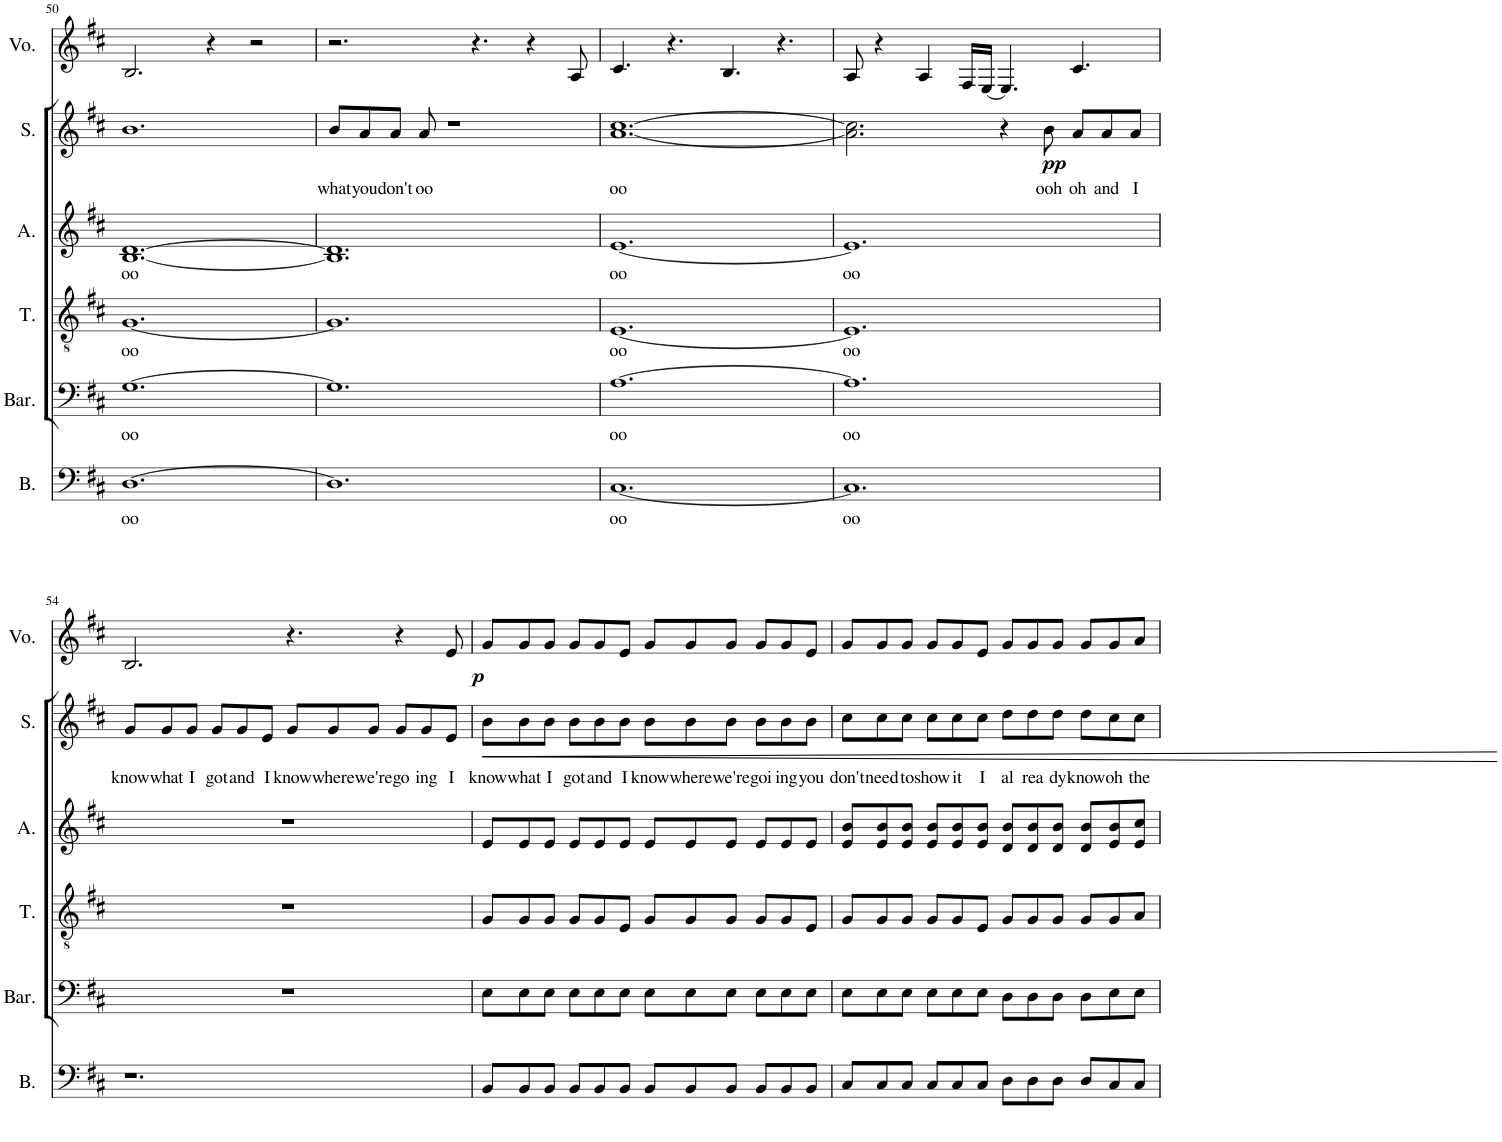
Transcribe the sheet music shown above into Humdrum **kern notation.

**kern	**text	**kern	**text	**kern	**text	**kern	**text	**kern	**text	**dynam	**kern	**dynam
*part6	*part6	*part5	*part5	*part4	*part4	*part3	*part3	*part2	*part2	*part2	*part1	*part1
*staff6	*staff6	*staff5	*staff5	*staff4	*staff4	*staff3	*staff3	*staff2	*staff2	*staff2	*staff1	*staff1
*I"Bass	*	*I"Baritone	*	*I"Tenor	*	*I"Alto	*	*I"Soprano	*	*	*I"Voice	*
*I'B.	*	*I'Bar.	*	*I'T.	*	*I'A.	*	*I'S.	*	*	*I'Vo.	*
!!LO:PB:g=z
*clefF4	*	*clefF4	*	*clefGv2	*	*clefG2	*	*clefG2	*	*	*clefG2	*
*	*	*	*	*	*	*	*	*	*	*	*Trd1c2	*
*k[f#c#]	*	*k[f#c#]	*	*k[f#c#]	*	*k[f#c#]	*	*k[f#c#]	*	*	*k[f#c#]	*
*M12/8	*	*M12/8	*	*M12/8	*	*M12/8	*	*M12/8	*	*	*M12/8	*
=50	=50	=50	=50	=50	=50	=50	=50	=50	=50	=50	=50	=50
!	!LO:LY:b	!	!LO:LY:b	!	!LO:LY:b	!	!LO:LY:b	!	!	!	!	!
[1.D	oo	[1.G	oo	[1.G	oo	[1.B [1.d	oo	1.b	.	.	2.B/	.
.	.	.	.	.	.	.	.	.	.	.	4r	.
.	.	.	.	.	.	.	.	.	.	.	2r	.
=51	=51	=51	=51	=51	=51	=51	=51	=51	=51	=51	=51	=51
!	!	!	!	!	!	!	!	!	!LO:LY:b	!	!	!
1.D]	.	1.G]	.	1.G]	.	1.B] 1.d]	.	8b/L	what	.	2.r	.
!	!	!	!	!	!	!	!	!	!LO:LY:b	!	!	!
.	.	.	.	.	.	.	.	8a/	you	.	.	.
!	!	!	!	!	!	!	!	!	!LO:LY:b	!	!	!
.	.	.	.	.	.	.	.	8a/J	don't	.	.	.
!	!	!	!	!	!	!	!	!	!LO:LY:b	!	!	!
.	.	.	.	.	.	.	.	8a/	oo	.	.	.
.	.	.	.	.	.	.	.	1r	.	.	.	.
.	.	.	.	.	.	.	.	.	.	.	4.r	.
.	.	.	.	.	.	.	.	.	.	.	4r	.
.	.	.	.	.	.	.	.	.	.	.	8A/	.
=52	=52	=52	=52	=52	=52	=52	=52	=52	=52	=52	=52	=52
!	!LO:LY:b	!	!LO:LY:b	!	!LO:LY:b	!	!LO:LY:b	!	!LO:LY:b	!	!	!
[1.C#	oo	[1.A	oo	[1.E	oo	[1.e	oo	[1.a [1.cc#	oo	.	4.c#/	.
.	.	.	.	.	.	.	.	.	.	.	4.r	.
.	.	.	.	.	.	.	.	.	.	.	4.B/	.
.	.	.	.	.	.	.	.	.	.	.	4.r	.
=53	=53	=53	=53	=53	=53	=53	=53	=53	=53	=53	=53	=53
!	!LO:LY:b	!	!LO:LY:b	!	!LO:LY:b	!	!LO:LY:b	!	!	!	!	!
1.C#]	oo	1.A]	oo	1.E]	oo	1.e]	oo	2.a\] 2.cc#\]	.	.	8A/	.
.	.	.	.	.	.	.	.	.	.	.	4r	.
.	.	.	.	.	.	.	.	.	.	.	4A/	.
.	.	.	.	.	.	.	.	.	.	.	16F#/LL	.
.	.	.	.	.	.	.	.	.	.	.	[16E/JJ	.
.	.	.	.	.	.	.	.	4r	.	.	4.E/]	.
!	!	!	!	!	!	!	!	!	!LO:LY:b	!LO:DY:b	!	!
.	.	.	.	.	.	.	.	8b\	ooh	pp	.	.
!	!	!	!	!	!	!	!	!	!LO:LY:b	!	!	!
.	.	.	.	.	.	.	.	8a/L	oh	.	4.c#/	.
!	!	!	!	!	!	!	!	!	!LO:LY:b	!	!	!
.	.	.	.	.	.	.	.	8a/	and	.	.	.
!	!	!	!	!	!	!	!	!	!LO:LY:b	!	!	!
.	.	.	.	.	.	.	.	8a/J	I	.	.	.
!!LO:LB:g=z
=54	=54	=54	=54	=54	=54	=54	=54	=54	=54	=54	=54	=54
!	!	!	!	!	!	!	!	!	!LO:LY:b	!	!	!
1.r	.	1.r	.	1.r	.	1.r	.	8g/L	know	.	2.B/	.
!	!	!	!	!	!	!	!	!	!LO:LY:b	!	!	!
.	.	.	.	.	.	.	.	8g/	what	.	.	.
!	!	!	!	!	!	!	!	!	!LO:LY:b	!	!	!
.	.	.	.	.	.	.	.	8g/J	I	.	.	.
!	!	!	!	!	!	!	!	!	!LO:LY:b	!	!	!
.	.	.	.	.	.	.	.	8g/L	got	.	.	.
!	!	!	!	!	!	!	!	!	!LO:LY:b	!	!	!
.	.	.	.	.	.	.	.	8g/	and	.	.	.
!	!	!	!	!	!	!	!	!	!LO:LY:b	!	!	!
.	.	.	.	.	.	.	.	8e/J	I	.	.	.
!	!	!	!	!	!	!	!	!	!LO:LY:b	!	!	!
.	.	.	.	.	.	.	.	8g/L	know	.	4.r	.
!	!	!	!	!	!	!	!	!	!LO:LY:b	!	!	!
.	.	.	.	.	.	.	.	8g/	where	.	.	.
!	!	!	!	!	!	!	!	!	!LO:LY:b	!	!	!
.	.	.	.	.	.	.	.	8g/J	we're	.	.	.
!	!	!	!	!	!	!	!	!	!LO:LY:b	!	!	!
.	.	.	.	.	.	.	.	8g/L	go	.	4r	.
!	!	!	!	!	!	!	!	!	!LO:LY:b	!	!	!
.	.	.	.	.	.	.	.	8g/	ing	.	.	.
!	!	!	!	!	!	!	!	!	!LO:LY:b	!	!	!
.	.	.	.	.	.	.	.	8e/J	I	.	8e/	.
=55	=55	=55	=55	=55	=55	=55	=55	=55	=55	=55	=55	=55
!	!	!	!	!	!	!	!	!	!LO:LY:b	!LO:HP:b	!	!LO:DY:b
8BB/L	.	8E\L	.	8G/L	.	8e/L	.	8b\L	know	<	8g/L	p
!	!	!	!	!	!	!	!	!	!LO:LY:b	!	!	!
8BB/	.	8E\	.	8G/	.	8e/	.	8b\	what	[	8g/	.
!	!	!	!	!	!	!	!	!	!LO:LY:b	!	!	!
8BB/J	.	8E\J	.	8G/J	.	8e/J	.	8b\J	I	.	8g/J	.
!	!	!	!	!	!	!	!	!	!LO:LY:b	!	!	!
8BB/L	.	8E\L	.	8G/L	.	8e/L	.	8b\L	got	.	8g/L	.
!	!	!	!	!	!	!	!	!	!LO:LY:b	!	!	!
8BB/	.	8E\	.	8G/	.	8e/	.	8b\	and	.	8g/	.
!	!	!	!	!	!	!	!	!	!LO:LY:b	!	!	!
8BB/J	.	8E\J	.	8E/J	.	8e/J	.	8b\J	I	.	8e/J	.
!	!	!	!	!	!	!	!	!	!LO:LY:b	!	!	!
8BB/L	.	8E\L	.	8G/L	.	8e/L	.	8b\L	know	.	8g/L	.
!	!	!	!	!	!	!	!	!	!LO:LY:b	!	!	!
8BB/	.	8E\	.	8G/	.	8e/	.	8b\	where	.	8g/	.
!	!	!	!	!	!	!	!	!	!LO:LY:b	!	!	!
8BB/J	.	8E\J	.	8G/J	.	8e/J	.	8b\J	we're	.	8g/J	.
!	!	!	!	!	!	!	!	!	!LO:LY:b	!	!	!
8BB/L	.	8E\L	.	8G/L	.	8e/L	.	8b\L	goi	.	8g/L	.
!	!	!	!	!	!	!	!	!	!LO:LY:b	!	!	!
8BB/	.	8E\	.	8G/	.	8e/	.	8b\	ing	.	8g/	.
!	!	!	!	!	!	!	!	!	!LO:LY:b	!	!	!
8BB/J	.	8E\J	.	8E/J	.	8e/J	.	8b\J	you	.	8e/J	.
=56	=56	=56	=56	=56	=56	=56	=56	=56	=56	=56	=56	=56
!	!	!	!	!	!	!	!	!	!LO:LY:b	!	!	!
8C#/L	.	8E\L	.	8G/L	.	8e/ 8b/L	.	8cc#\L	don't	.	8g/L	.
!	!	!	!	!	!	!	!	!	!LO:LY:b	!	!	!
8C#/	.	8E\	.	8G/	.	8e/ 8b/	.	8cc#\	need	.	8g/	.
!	!	!	!	!	!	!	!	!	!LO:LY:b	!	!	!
8C#/J	.	8E\J	.	8G/J	.	8e/ 8b/J	.	8cc#\J	to	.	8g/J	.
!	!	!	!	!	!	!	!	!	!LO:LY:b	!	!	!
8C#/L	.	8E\L	.	8G/L	.	8e/ 8b/L	.	8cc#\L	show	.	8g/L	.
!	!	!	!	!	!	!	!	!	!LO:LY:b	!	!	!
8C#/	.	8E\	.	8G/	.	8e/ 8b/	.	8cc#\	it	.	8g/	.
!	!	!	!	!	!	!	!	!	!LO:LY:b	!	!	!
8C#/J	.	8E\J	.	8E/J	.	8e/ 8b/J	.	8cc#\J	I	.	8e/J	.
!	!	!	!	!	!	!	!	!	!LO:LY:b	!	!	!
8D\L	.	8D\L	.	8G/L	.	8d/ 8b/L	.	8dd\L	al	.	8g/L	.
!	!	!	!	!	!	!	!	!	!LO:LY:b	!	!	!
8D\	.	8D\	.	8G/	.	8d/ 8b/	.	8dd\	rea	.	8g/	.
!	!	!	!	!	!	!	!	!	!LO:LY:b	!	!	!
8D\J	.	8D\J	.	8G/J	.	8d/ 8b/J	.	8dd\J	dy	.	8g/J	.
!	!	!	!	!	!	!	!	!	!LO:LY:b	!	!	!
8D/L	.	8D\L	.	8G/L	.	8d/ 8b/L	.	8dd\L	know	.	8g/L	.
!	!	!	!	!	!	!	!	!	!LO:LY:b	!	!	!
8C#/	.	8E\	.	8G/	.	8e/ 8b/	.	8cc#\	oh	.	8g/	.
!	!	!	!	!	!	!	!	!	!LO:LY:b	!	!	!
8C#/J	.	8E\J	.	8A/J	.	8e/ 8cc#/J	.	8cc#\J	the	.	8a/J	.
=	=	=	=	=	=	=	=	=	=	=	=	=
*-	*-	*-	*-	*-	*-	*-	*-	*-	*-	*-	*-	*-
